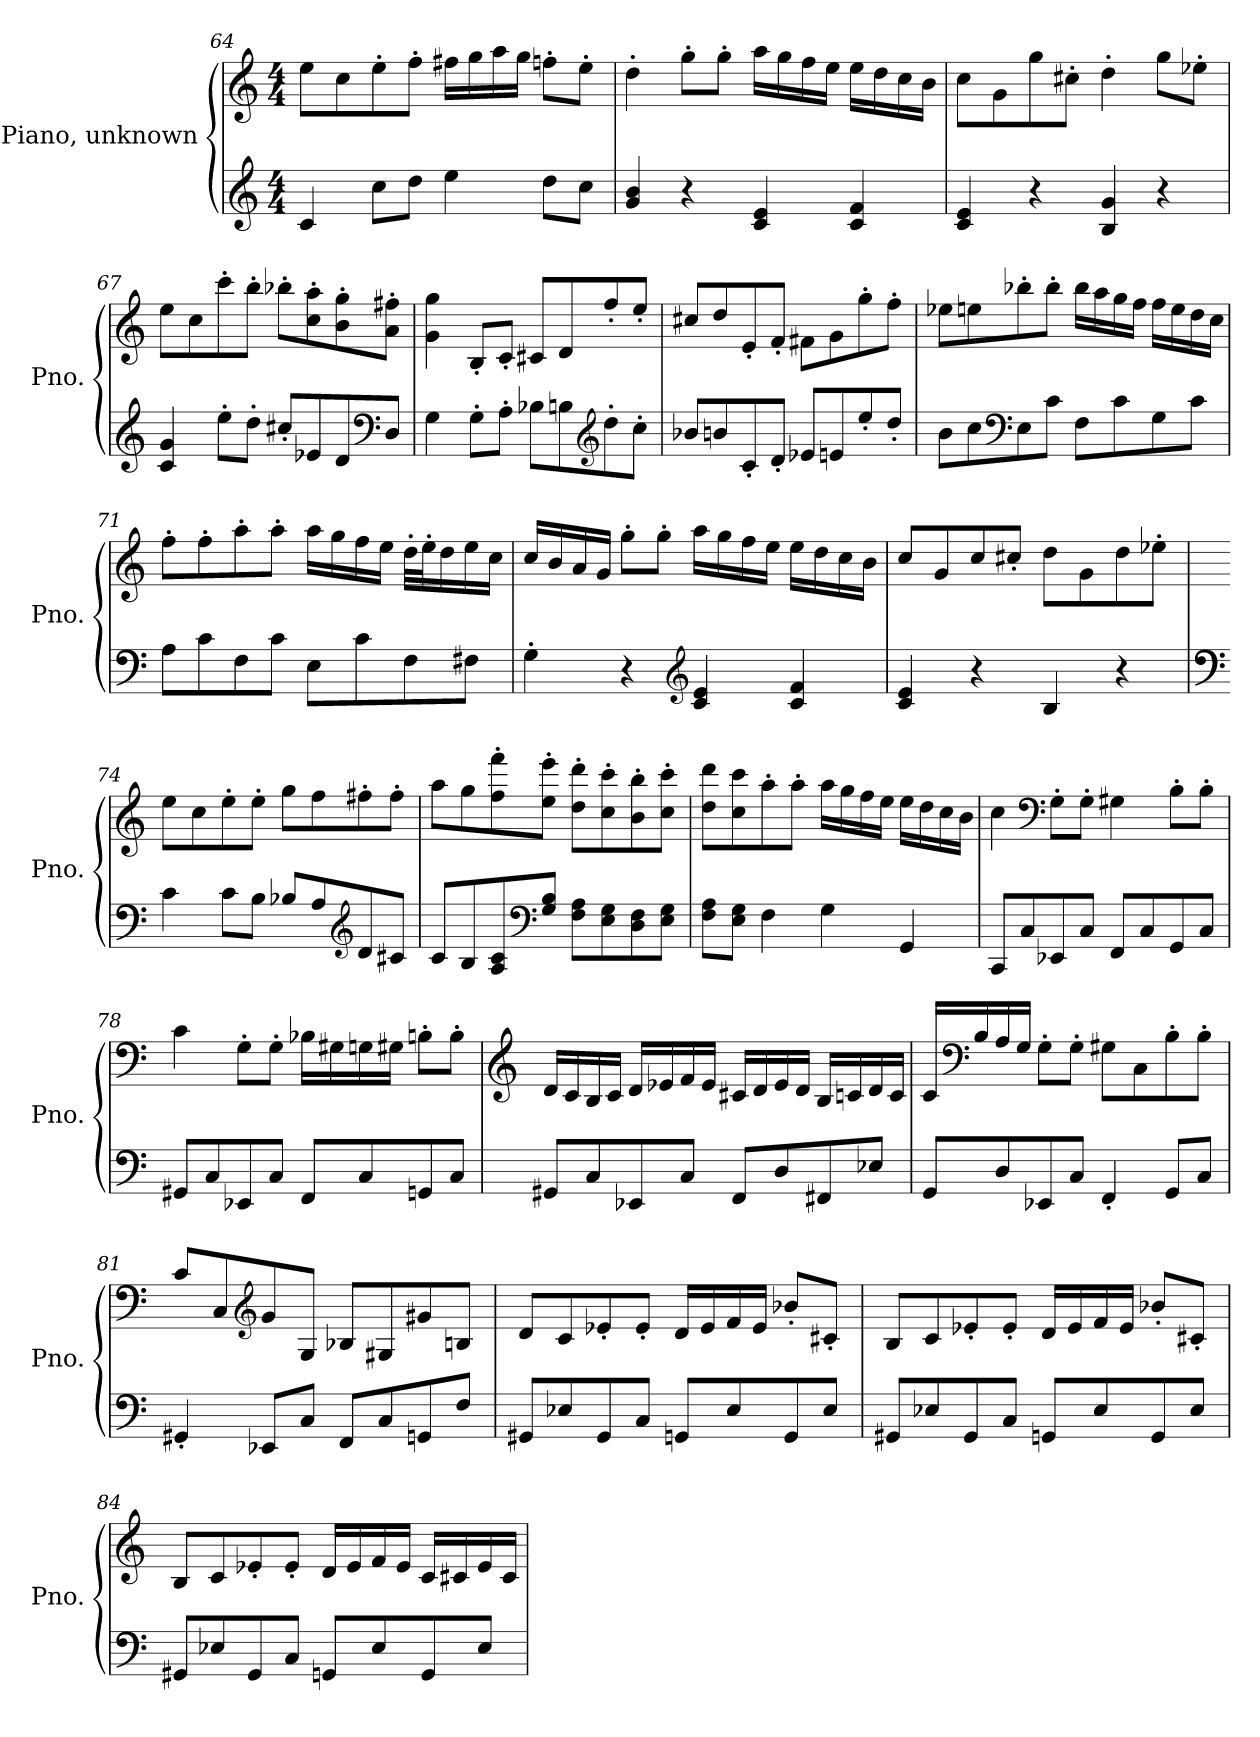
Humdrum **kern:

**kern	**kern
*part1	*part1
*staff2	*staff1
*I"Piano, unknown	*
*I'Pno.	*
*clefG2	*clefG2
*k[]	*k[]
*M4/4	*M4/4
=64	=64
4c/	8ee\L
.	8cc\
8cc\L	8ee'\
8dd\J	8ff'\J
4ee\	16ff#X\LL
.	16gg\
.	16aa\
.	16gg\JJ
8dd\L	8ffn'\L
8cc\J	8ee'\J
!!LO:LB:g=z
=65	=65
4g/ 4b/	4dd'\
4r	8gg'\L
.	8gg'\J
4c/ 4e/	16aa\LL
.	16gg\
.	16ff\
.	16ee\JJ
4c/ 4f/	16ee\LL
.	16dd\
.	16cc\
.	16b\JJ
=66	=66
4c/ 4e/	8cc\L
.	8g\
4r	8gg\
.	8cc#X'\J
4B/ 4g/	4dd'\
4r	8gg\L
.	8ee-X'\J
=67	=67
4c/ 4g/	8ee\L
.	8cc\
8ee'\L	8ccc'\
8dd'\J	8bb'\J
8cc#X'/L	8bb-X'\L
8e-X/	8cc\' 8aa\'
8d/	8b\' 8gg\'
*clefF4	*
8D/J	8a\' 8ff#X\'J
=68	=68
4G\	4g\ 4gg\
8G'\L	8B'/L
8A'\J	8c'/J
8B-X\L	8c#X/L
8Bn\	8d/
*clefG2	*
8dd'\	8ff'/
8cc'\J	8ee'/J
!!LO:LB:g=z
=69	=69
8b-X/L	8cc#X/L
8bn/	8dd/
8c'/	8e'/
8d'/J	8f'/J
8e-X/L	8f#X\L
8en/	8g\
8ee'/	8gg'\
8dd'/J	8ff'\J
=70	=70
8b\L	8ee-X\L
8cc\	8een\
*clefF4	*
8E\	8bb-X'\
8c\J	8bb-'\J
8F\L	16bb-\LL
.	16aa\
8c\	16gg\
.	16ff\JJ
8G\	16ff\LL
.	16ee\
8c\J	16dd\
.	16cc\JJ
=71	=71
8A\L	8ff'\L
8c\	8ff'\
8F\	8aa'\
8c\J	8aa'\J
8E\L	16aa\LL
.	16gg\
8c\	16ff\
.	16ee\JJ
8F\	32dd'\LLL
.	32ee'\J
.	16dd\
8F#X\J	16ee\
.	16cc\JJ
!!LO:LB:g=z
=72	=72
4G'\	16cc/LL
.	16b/
.	16a/
.	16g/JJ
4r	8gg'\L
.	8gg'\J
*clefG2	*
4c/ 4e/	16aa\LL
.	16gg\
.	16ff\
.	16ee\JJ
4c/ 4f/	16ee\LL
.	16dd\
.	16cc\
.	16b\JJ
=73	=73
4c/ 4e/	8cc/L
.	8g/
4r	8cc/
.	8cc#X'/J
4B/	8dd\L
.	8g\
4r	8dd\
.	8ee-X'\J
=74	=74
*clefF4	*
4c\	8ee\L
.	8cc\
8c\L	8ee'\
8B\J	8ee'\J
8B-X/L	8gg\L
8A/	8ff\
*clefG2	*
8d/	8ff#X'\
8c#X/J	8ff#'\J
!!LO:PB:g=z
=75	=75
8c/L	8aa\L
8B/	8gg\
8A/ 8c/	8ff\' 8fff\'
*clefF4	*
8G/ 8B/J	8ee\' 8eee\'J
8F\ 8A\L	8dd\' 8ddd\'L
8E\ 8G\	8cc\' 8ccc\'
8D\ 8F\	8b\' 8bb\'
8E\ 8G\J	8cc\' 8ccc\'J
=76	=76
8F\ 8A\L	8dd\ 8ddd\L
8E\ 8G\J	8cc\ 8ccc\
4F\	8aa'\
.	8aa'\J
4G\	16aa\LL
.	16gg\
.	16ff\
.	16ee\JJ
4GG/	16ee\LL
.	16dd\
.	16cc\
.	16b\JJ
=77	=77
8CC/L	4cc\
8C/	.
*	*clefF4
8EE-X/	8G'\L
8C/J	8G'\J
8FF/L	4G#X\
8C/	.
8GG/	8B'\L
8C/J	8B'\J
!!LO:LB:g=z
=78	=78
8GG#X/L	4c\
8C/	.
8EE-X/	8G'\L
8C/J	8G'\J
8FF/L	16B-X\LL
.	16G#X\
8C/	16Gn\
.	16G#X\JJ
8GGn/	8Bn'\L
8C/J	8B'\J
=79	=79
*	*clefG2
8GG#X/L	16d/LL
.	16c/
8C/	16B/
.	16c/JJ
8EE-X/	16d/LL
.	16e-X/
8C/J	16f/
.	16e-/JJ
8FF/L	16c#X/LL
.	16d/
8D/	16e-/
.	16d/JJ
8FF#X/	16B/LL
.	16cn/
8E-X/J	16d/
.	16c/JJ
!!LO:LB:g=z
=80	=80
8GG/L	16c/LL
*	*clefF4
.	16B/
8D/	16A/
.	16G/JJ
8EE-X/	8G'\L
8C/J	8G'\J
4FF'/	8G#X\L
.	8C\
8GG/L	8B'\
8C/J	8B'\J
=81	=81
4GG#X'/	8c/L
.	8C/
*	*clefG2
8EE-X/L	8g/
8C/J	8G/J
8FF/L	8B-X/L
8C/	8G#X/
8GGn/	8g#X/
8F/J	8Bn/J
=82	=82
8GG#X/L	8d/L
8E-X/	8c/
8GG#/	8e-X'/
8C/J	8e-'/J
8GGn/L	16d/LL
.	16e-/
8E-/	16f/
.	16e-/JJ
8GG/	8b-X'/L
8E-/J	8c#X'/J
!!LO:LB:g=z
=83	=83
8GG#X/L	8B/L
8E-X/	8c/
8GG#/	8e-X'/
8C/J	8e-'/J
8GGn/L	16d/LL
.	16e-/
8E-/	16f/
.	16e-/JJ
8GG/	8b-X'/L
8E-/J	8c#X'/J
=84	=84
8GG#X/L	8B/L
8E-X/	8c/
8GG#/	8e-X'/
8C/J	8e-'/J
8GGn/L	16d/LL
.	16e-/
8E-/	16f/
.	16e-/JJ
8GG/	16c/LL
.	16c#X/
8E-/J	16e-/
.	16c#/JJ
=	=
*-	*-
